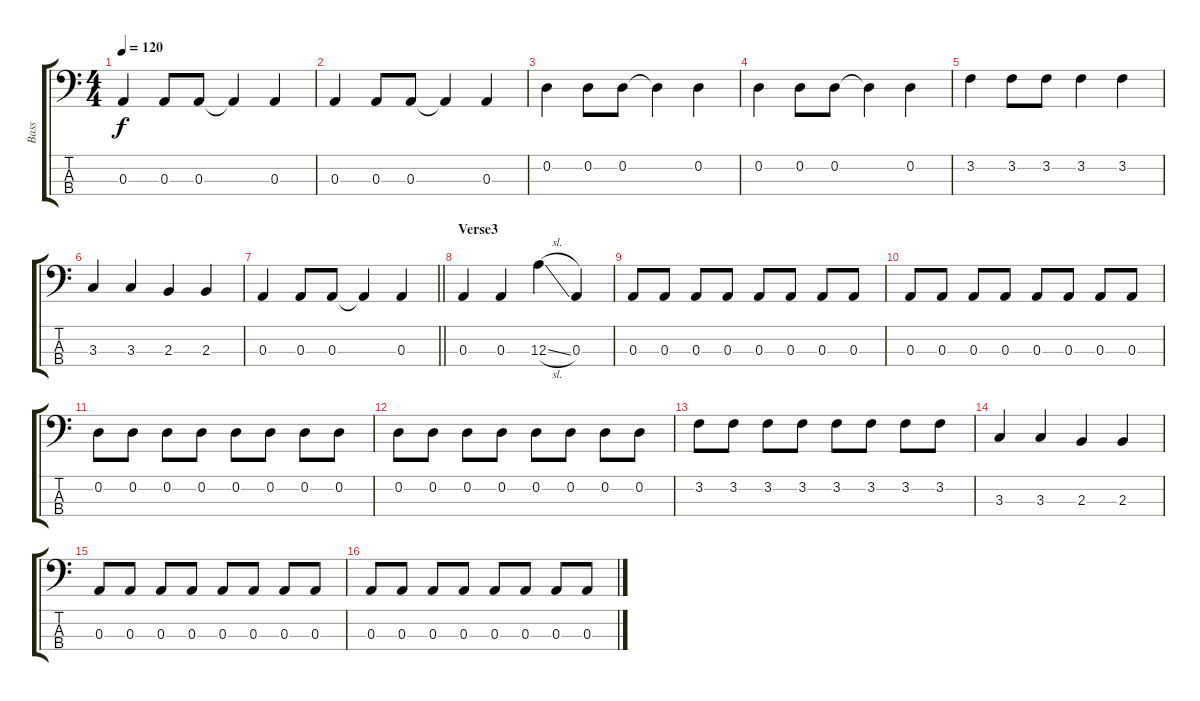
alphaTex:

\track ("Bass" "Bass") {instrument electricbassfinger}
\staff {score tabs}
\tuning (G2 D2 A1 E1) {hide}
\ts (4 4)
\tempo 120
\clef f4
\ks c
0.3.4{dy f} 0.3.8 0.3.8 0.3{t}.4 0.3.4 |
0.3.4 0.3.8 0.3.8 0.3{t}.4 0.3.4 |
0.2.4 0.2.8 0.2.8 0.2{t}.4 0.2.4 |
0.2.4 0.2.8 0.2.8 0.2{t}.4 0.2.4 |
3.2.4 3.2.8 3.2.8 3.2.4 3.2.4 |
3.3.4 3.3.4 2.3.4 2.3.4 |
\barLineRight lightlight
0.3.4 0.3.8 0.3.8 0.3{t}.4 0.3.4 |
\section ("" "Verse3")
0.3.4 0.3.4 12.3{sl}.4 0.3.4 |
0.3.8 0.3.8 0.3.8 0.3.8 0.3.8 0.3.8 0.3.8 0.3.8 |
0.3.8 0.3.8 0.3.8 0.3.8 0.3.8 0.3.8 0.3.8 0.3.8 |
0.2.8 0.2.8 0.2.8 0.2.8 0.2.8 0.2.8 0.2.8 0.2.8 |
0.2.8 0.2.8 0.2.8 0.2.8 0.2.8 0.2.8 0.2.8 0.2.8 |
3.2.8 3.2.8 3.2.8 3.2.8 3.2.8 3.2.8 3.2.8 3.2.8 |
3.3.4 3.3.4 2.3.4 2.3.4 |
0.3.8 0.3.8 0.3.8 0.3.8 0.3.8 0.3.8 0.3.8 0.3.8 |
0.3.8 0.3.8 0.3.8 0.3.8 0.3.8 0.3.8 0.3.8 0.3.8
